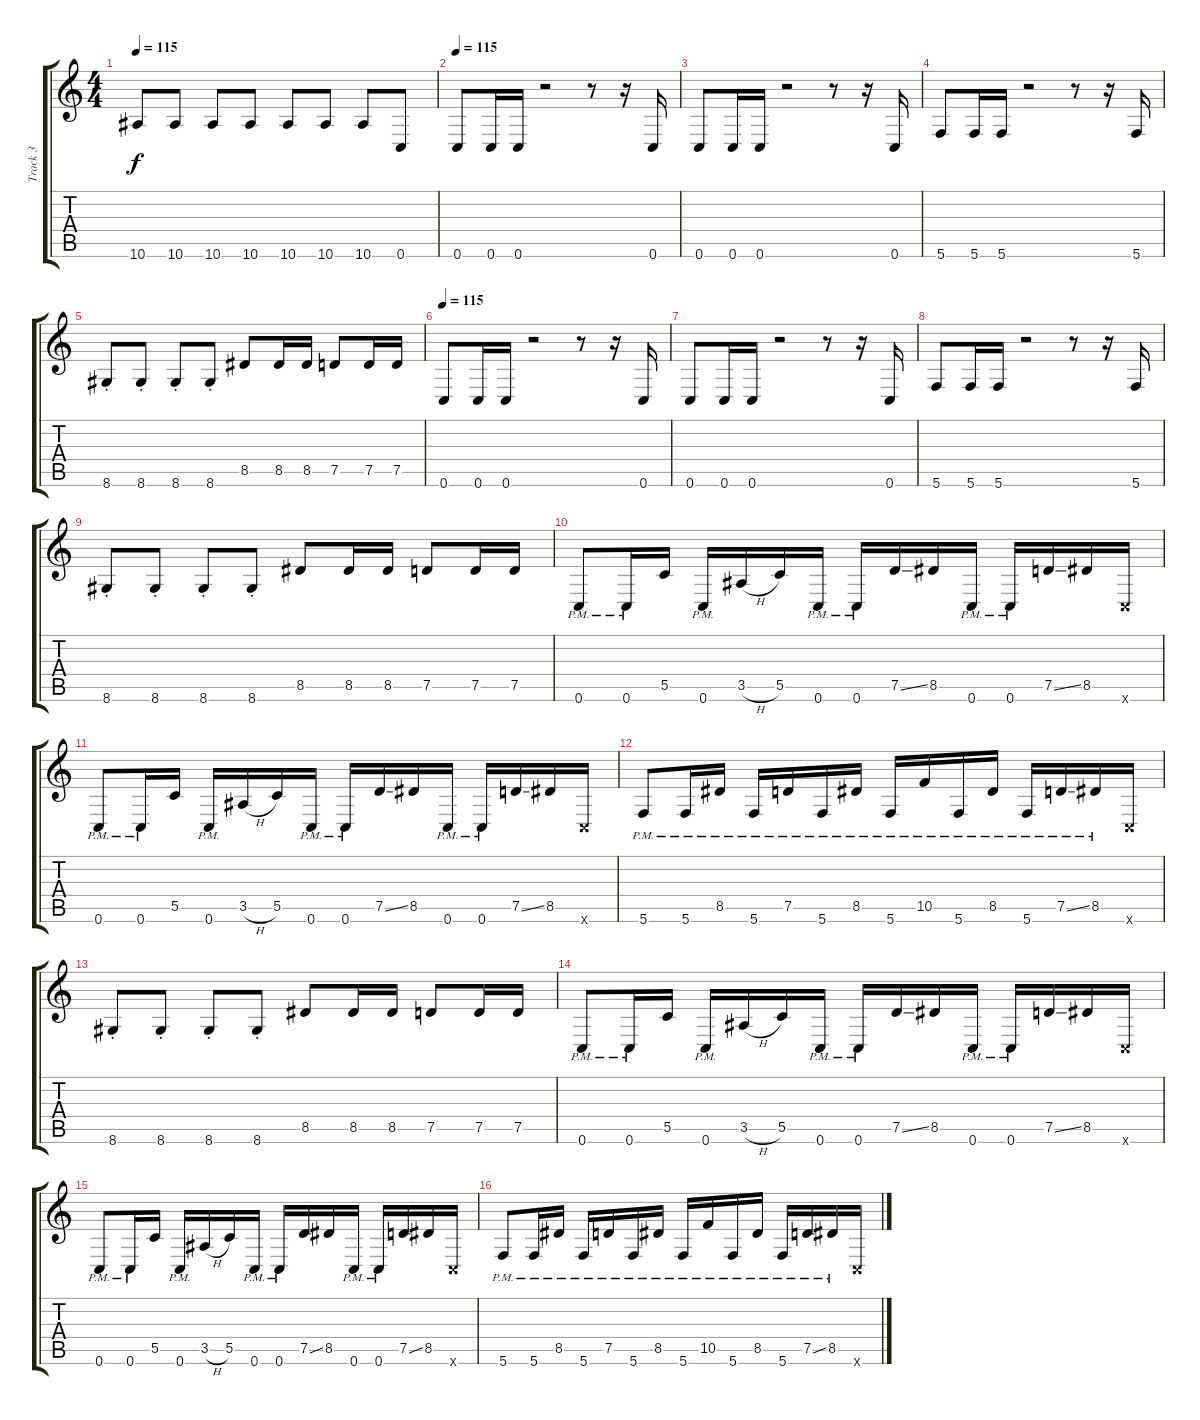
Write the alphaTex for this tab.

\track ("Track 3" "Track 3") {instrument electricbasspick}
\staff {score tabs}
\tuning (D4 A3 F3 C3 G2 C2) {hide}
\ts (4 4)
\tempo 115
\clef g2
\ks c
10.6.8{dy f} 10.6.8 10.6.8 10.6.8 10.6.8 10.6.8 10.6.8 0.6.8 |
\tempo 115
0.6.8 0.6.16 0.6.16 r.2 r.8 r.16 0.6.16 |
0.6.8 0.6.16 0.6.16 r.2 r.8 r.16 0.6.16 |
5.6.8 5.6.16 5.6.16 r.2 r.8 r.16 5.6.16 |
8.6{st}.8 8.6{st}.8 8.6{st}.8 8.6{st}.8 8.5.8 8.5.16 8.5.16 7.5.8 7.5.16 7.5.16 |
\tempo 115
0.6.8 0.6.16 0.6.16 r.2 r.8 r.16 0.6.16 |
0.6.8 0.6.16 0.6.16 r.2 r.8 r.16 0.6.16 |
5.6.8 5.6.16 5.6.16 r.2 r.8 r.16 5.6.16 |
8.6{st}.8 8.6{st}.8 8.6{st}.8 8.6{st}.8 8.5.8 8.5.16 8.5.16 7.5.8 7.5.16 7.5.16 |
0.6{pm}.8 0.6{pm}.16 5.5.16 0.6{pm}.16 3.5{h}.16 5.5.16 0.6{pm}.16 0.6{pm}.16 7.5{ss}.16 8.5.16 0.6{pm}.16 0.6{pm}.16 7.5{ss}.16 8.5.16 0.6{x}.16 |
0.6{pm}.8 0.6{pm}.16 5.5.16 0.6{pm}.16 3.5{h}.16 5.5.16 0.6{pm}.16 0.6{pm}.16 7.5{ss}.16 8.5.16 0.6{pm}.16 0.6{pm}.16 7.5{ss}.16 8.5.16 0.6{x}.16 |
5.6{pm}.8 5.6{pm}.16 8.5{pm}.16 5.6{pm}.16 7.5{pm}.16 5.6{pm}.16 8.5{pm}.16 5.6{pm}.16 10.5{pm}.16 5.6{pm}.16 8.5{pm}.16 5.6{pm}.16 7.5{ss pm}.16 8.5{pm}.16 0.6{x}.16 |
8.6{st}.8 8.6{st}.8 8.6{st}.8 8.6{st}.8 8.5.8 8.5.16 8.5.16 7.5.8 7.5.16 7.5.16 |
0.6{pm}.8 0.6{pm}.16 5.5.16 0.6{pm}.16 3.5{h}.16 5.5.16 0.6{pm}.16 0.6{pm}.16 7.5{ss}.16 8.5.16 0.6{pm}.16 0.6{pm}.16 7.5{ss}.16 8.5.16 0.6{x}.16 |
0.6{pm}.8 0.6{pm}.16 5.5.16 0.6{pm}.16 3.5{h}.16 5.5.16 0.6{pm}.16 0.6{pm}.16 7.5{ss}.16 8.5.16 0.6{pm}.16 0.6{pm}.16 7.5{ss}.16 8.5.16 0.6{x}.16 |
5.6{pm}.8 5.6{pm}.16 8.5{pm}.16 5.6{pm}.16 7.5{pm}.16 5.6{pm}.16 8.5{pm}.16 5.6{pm}.16 10.5{pm}.16 5.6{pm}.16 8.5{pm}.16 5.6{pm}.16 7.5{ss pm}.16 8.5{pm}.16 0.6{x}.16
